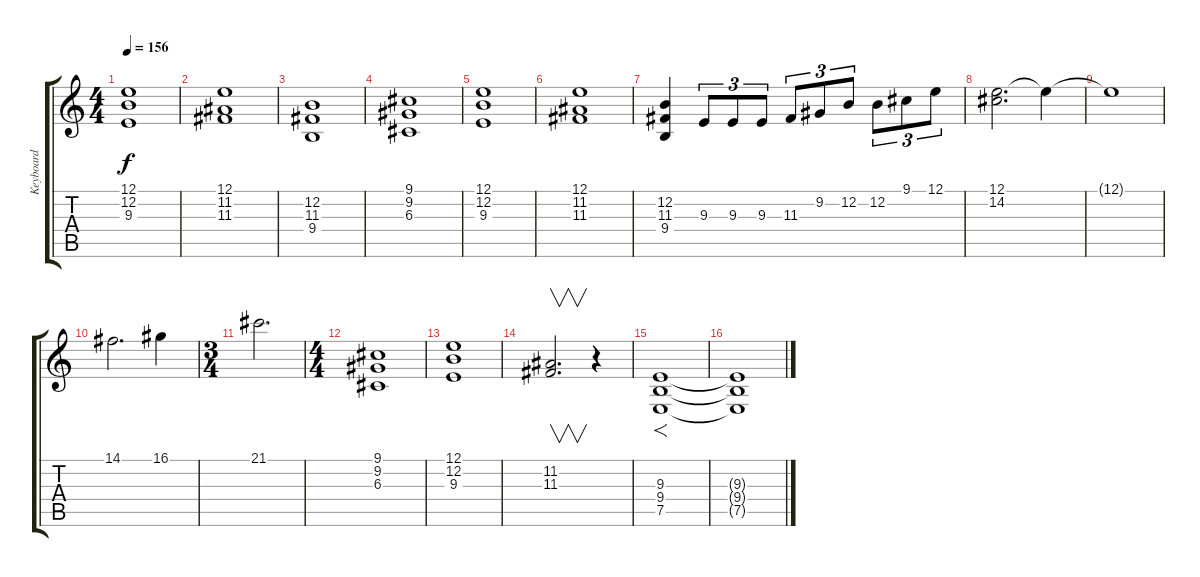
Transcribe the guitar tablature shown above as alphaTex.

\track ("Keyboard" "Keyboard") {instrument stringensemble1}
\staff {score tabs}
\tuning (E4 B3 G3 D3 A2 E2) {hide}
\ts (4 4)
\tempo 156
\clef g2
\ks c
(12.1 12.2 9.3).1{dy f volume 10} |
(12.1 11.2 11.3).1 |
(12.2 11.3 9.4).1 |
(9.1 9.2 6.3).1 |
(12.1 12.2 9.3).1 |
(12.1 11.2 11.3).1 |
(12.2 11.3 9.4).4 9.3.8{tu (3 2)} 9.3.8{tu (3 2)} 9.3.8{tu (3 2)} 11.3.8{tu (3 2)} 9.2.8{tu (3 2)} 12.2.8{tu (3 2)} 12.2.8{tu (3 2)} 9.1.8{tu (3 2)} 12.1.8{tu (3 2)} |
(12.1 14.2).2{d} 12.1{t}.4 |
12.1{t}.1 |
14.1.2{d} 16.1.4 |
\ts (3 4)
21.1.2{d} |
\ts (4 4)
(9.1 9.2 6.3).1 |
(12.1 12.2 9.3).1 |
(11.2 11.3).2{v d} r.4 |
(9.3 9.4 7.5).1{f} |
(9.3{t} 9.4{t} 7.5{t}).1
